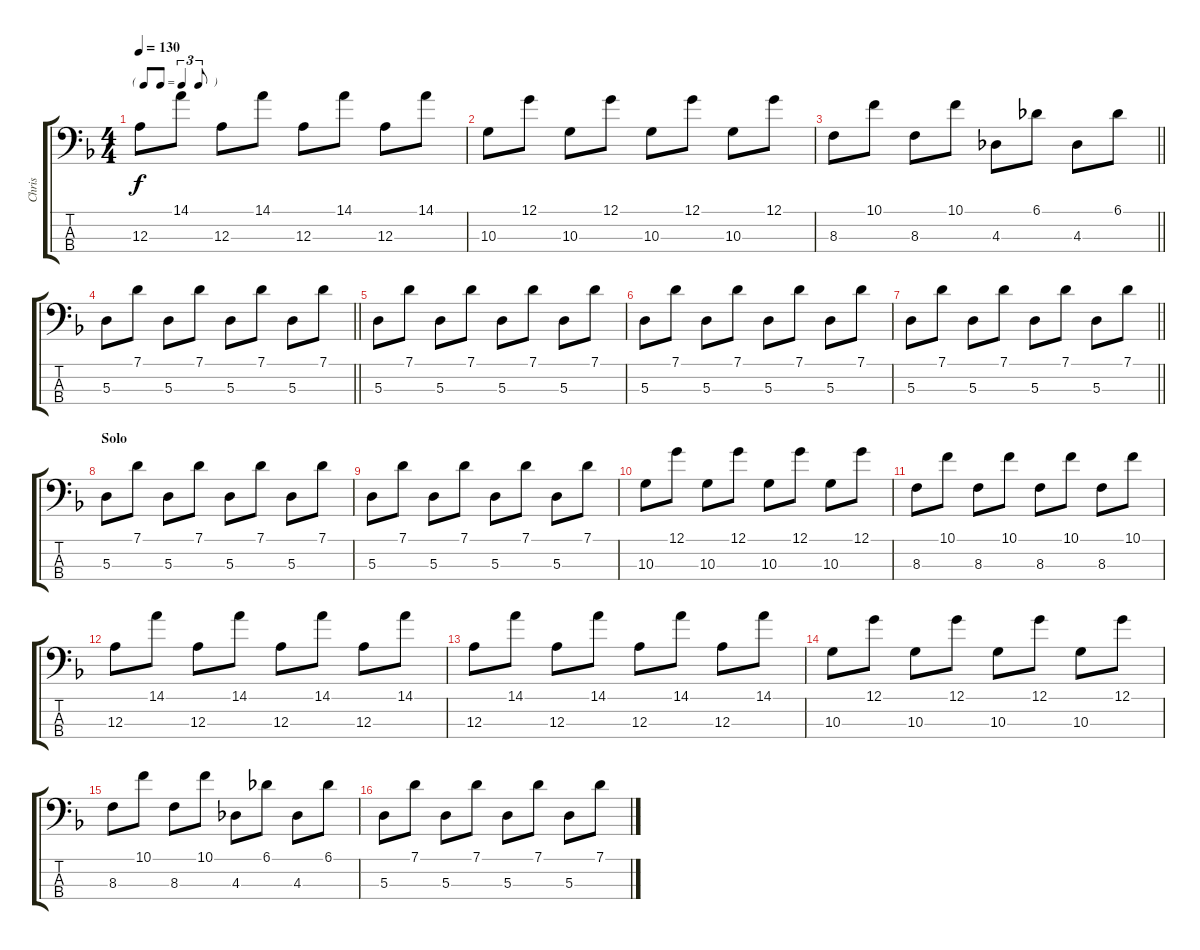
\track ("Chris" "Chris") {instrument electricbassfinger}
\staff {score tabs}
\tuning (G2 D2 A1 D1) {hide}
\ts (4 4)
\tf triplet8th
\tempo 130
\clef f4
\ks dminor
12.3.8{dy f} 14.1.8 12.3.8 14.1.8 12.3.8 14.1.8 12.3.8 14.1.8 |
10.3.8 12.1.8 10.3.8 12.1.8 10.3.8 12.1.8 10.3.8 12.1.8 |
\barLineRight lightlight
8.3.8 10.1.8 8.3.8 10.1.8 4.3.8 6.1.8 4.3.8 6.1.8 |
\section ("" "")
\barLineRight lightlight
5.3.8{volume 6} 7.1.8{volume 16} 5.3.8 7.1.8 5.3.8 7.1.8 5.3.8 7.1.8 |
\section ("" "")
5.3.8 7.1.8 5.3.8 7.1.8 5.3.8 7.1.8 5.3.8 7.1.8 |
5.3.8 7.1.8 5.3.8 7.1.8 5.3.8 7.1.8 5.3.8 7.1.8 |
\barLineRight lightlight
5.3.8 7.1.8 5.3.8 7.1.8 5.3.8 7.1.8 5.3.8 7.1.8 |
\section ("" "Solo")
5.3.8 7.1.8 5.3.8 7.1.8 5.3.8 7.1.8 5.3.8 7.1.8 |
5.3.8 7.1.8 5.3.8 7.1.8 5.3.8 7.1.8 5.3.8 7.1.8 |
10.3.8 12.1.8 10.3.8 12.1.8 10.3.8 12.1.8 10.3.8 12.1.8 |
8.3.8 10.1.8 8.3.8 10.1.8 8.3.8 10.1.8 8.3.8 10.1.8 |
12.3.8 14.1.8 12.3.8 14.1.8 12.3.8 14.1.8 12.3.8 14.1.8 |
12.3.8 14.1.8 12.3.8 14.1.8 12.3.8 14.1.8 12.3.8 14.1.8 |
10.3.8 12.1.8 10.3.8 12.1.8 10.3.8 12.1.8 10.3.8 12.1.8 |
8.3.8 10.1.8 8.3.8 10.1.8 4.3.8 6.1.8 4.3.8 6.1.8 |
5.3.8 7.1.8 5.3.8 7.1.8 5.3.8 7.1.8 5.3.8 7.1.8
